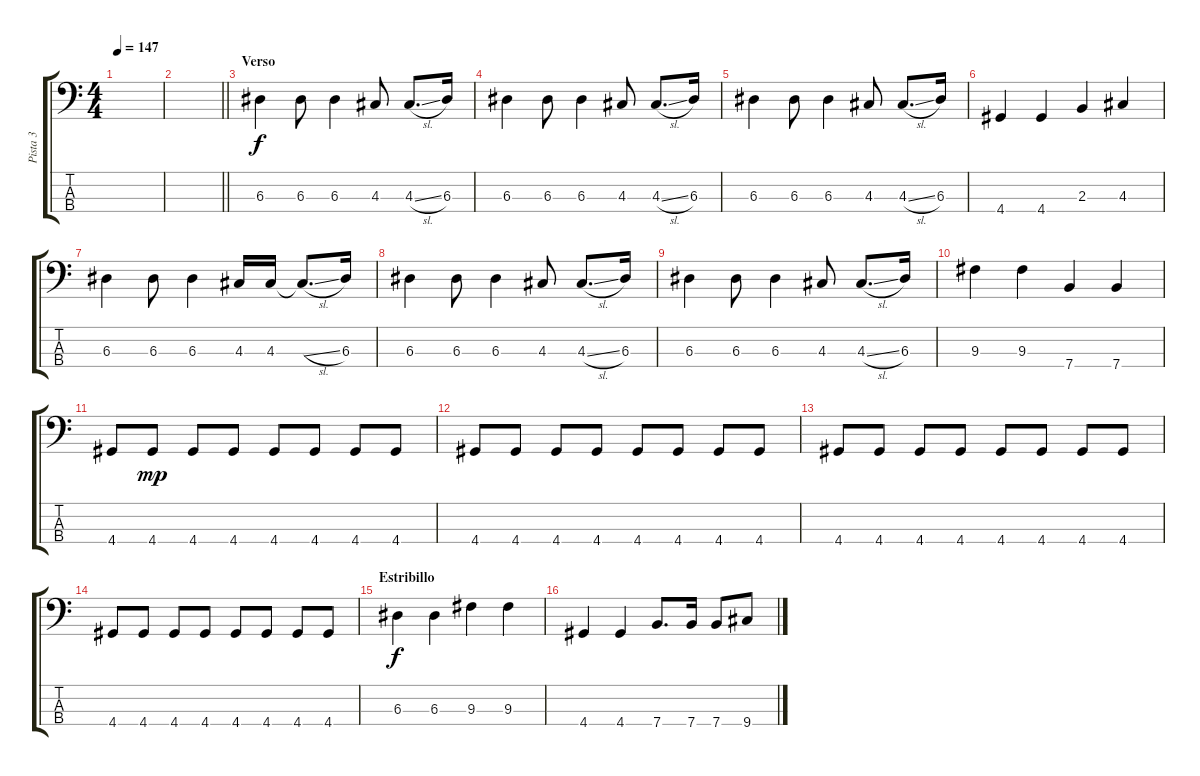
\track ("Pista 3" "Pista 3") {instrument electricbasspick}
\staff {score tabs}
\tuning (G2 D2 A1 E1) {hide}
\ts (4 4)
\tempo 147
\clef f4
\ks c
|
\barLineRight lightlight
|
\section ("" "Verso")
6.3.4 6.3.8 6.3.4 4.3.8 4.3{sl}.8{d} 6.3.16 |
6.3.4 6.3.8 6.3.4 4.3.8 4.3{sl}.8{d} 6.3.16 |
6.3.4 6.3.8 6.3.4 4.3.8 4.3{sl}.8{d} 6.3.16 |
4.4.4 4.4.4 2.3.4 4.3.4 |
6.3.4 6.3.8 6.3.4 4.3.16 4.3.16 4.3{sl t}.8{d} 6.3.16 |
6.3.4 6.3.8 6.3.4 4.3.8 4.3{sl}.8{d} 6.3.16 |
6.3.4 6.3.8 6.3.4 4.3.8 4.3{sl}.8{d} 6.3.16 |
9.3.4 9.3.4 7.4.4 7.4.4 |
4.4.8 4.4.8{dy mp} 4.4.8 4.4.8 4.4.8 4.4.8 4.4.8 4.4.8 |
4.4.8 4.4.8 4.4.8 4.4.8 4.4.8 4.4.8 4.4.8 4.4.8 |
4.4.8 4.4.8 4.4.8 4.4.8 4.4.8 4.4.8 4.4.8 4.4.8 |
4.4.8 4.4.8 4.4.8 4.4.8 4.4.8 4.4.8 4.4.8 4.4.8 |
\section ("" "Estribillo")
6.3.4{dy f} 6.3.4 9.3.4 9.3.4 |
4.4.4 4.4.4 7.4.8{d} 7.4.16 7.4.8 9.4.8
